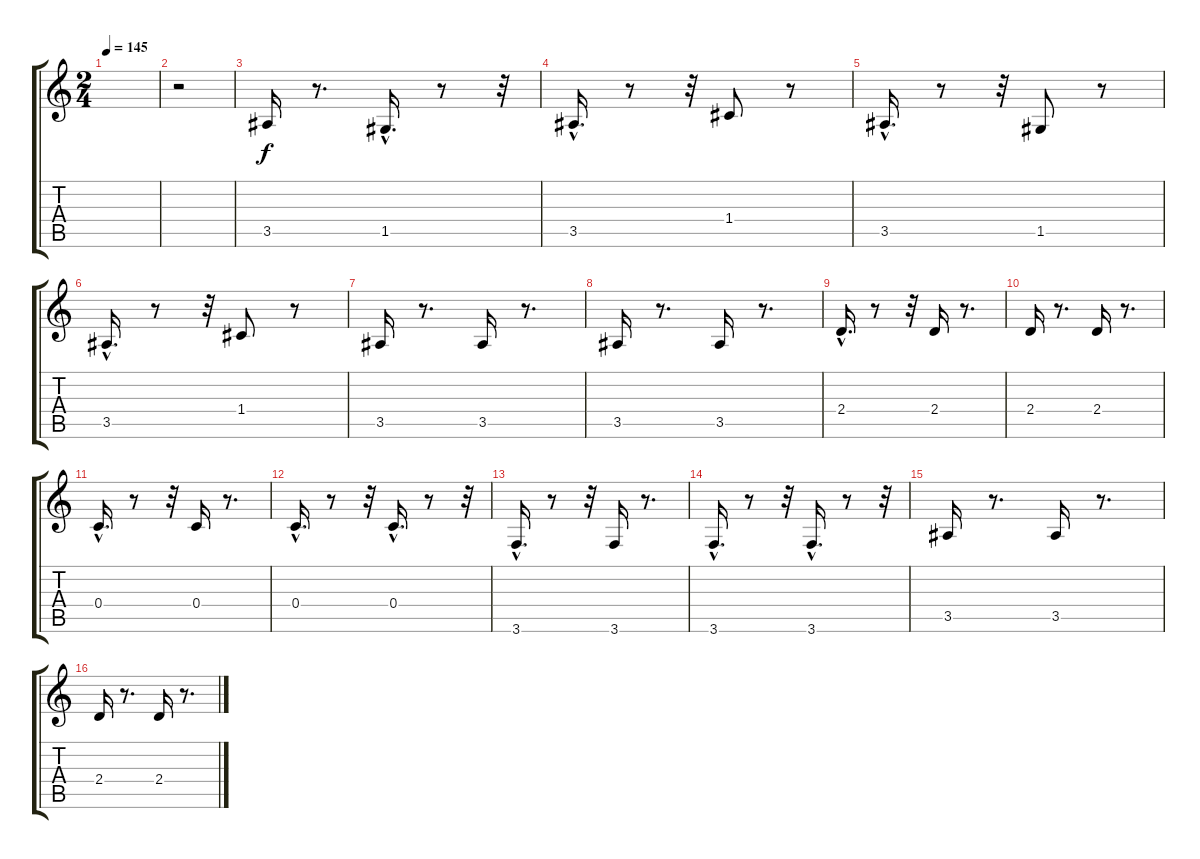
\track "" {instrument fretlessbass}
\staff {score tabs}
\tuning (D4 A3 F3 C3 G2 D2) {hide}
\ts (2 4)
\tempo 145
\clef g2
\ks c
|
r.2 |
3.5.16 r.8{d} 1.5{hac}.16{d} r.8 r.32 |
3.5{hac}.16{d} r.8 r.32 1.4.8 r.8 |
3.5{hac}.16{d} r.8 r.32 1.5.8 r.8 |
3.5{hac}.16{d} r.8 r.32 1.4.8 r.8 |
3.5.16 r.8{d} 3.5.16 r.8{d} |
3.5.16 r.8{d} 3.5.16 r.8{d} |
2.4{hac}.16{d} r.8 r.32 2.4.16 r.8{d} |
2.4.16 r.8{d} 2.4.16 r.8{d} |
0.4{hac}.16{d} r.8 r.32 0.4.16 r.8{d} |
0.4{hac}.16{d} r.8 r.32 0.4{hac}.16{d} r.8 r.32 |
3.6{hac}.16{d} r.8 r.32 3.6.16 r.8{d} |
3.6{hac}.16{d} r.8 r.32 3.6{hac}.16{d} r.8 r.32 |
3.5.16 r.8{d} 3.5.16 r.8{d} |
2.4.16 r.8{d} 2.4.16 r.8{d}
